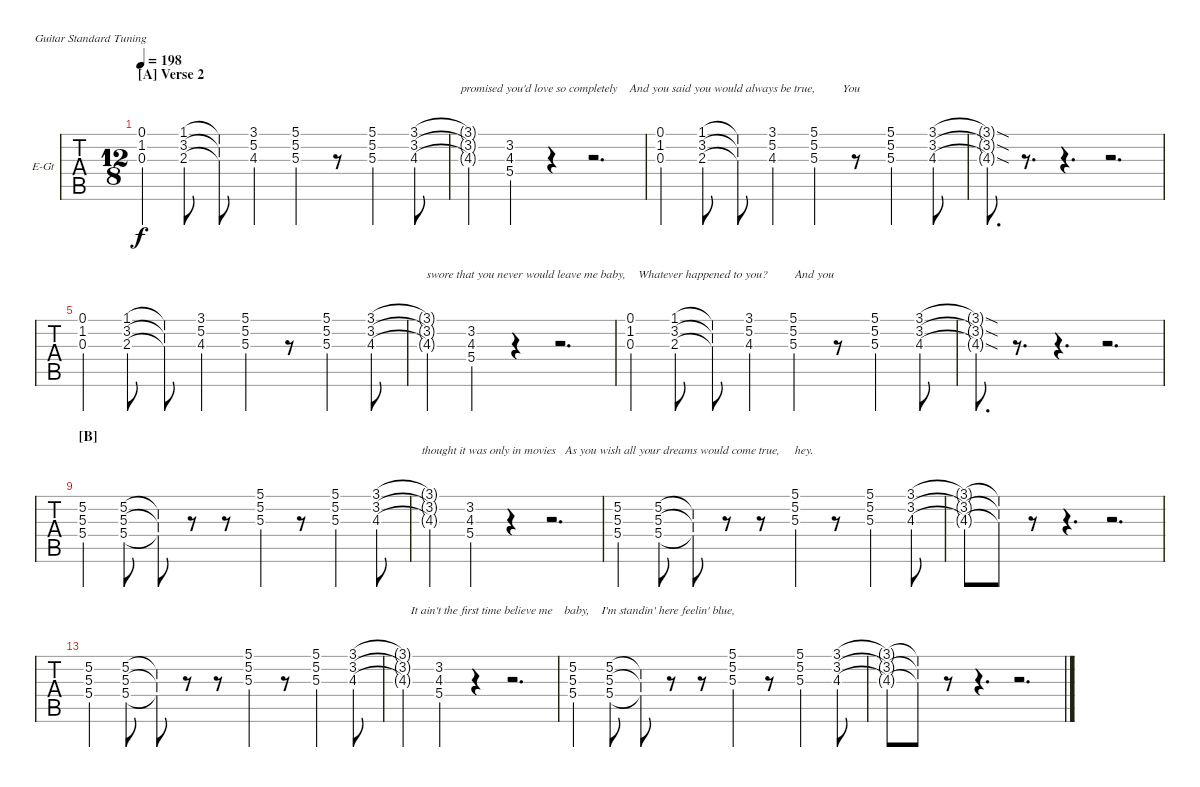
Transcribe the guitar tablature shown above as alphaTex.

\bracketExtendMode nobrackets
\firstSystemTrackNameOrientation horizontal
\otherSystemsTrackNameOrientation horizontal
\defaultBarNumberDisplay FirstOfSystem
\track ("Lead" "E-Gt") {instrument overdrivenguitar}
\staff {tabs}
\tuning (E4 B3 G3 D3 A2 E2)
\ts (12 8)
\section ("A" "Verse 2")
\tempo 198
\clef g2
\ks c
(0.1 1.2 0.3).4{lyrics (0 "") lyrics (1 "") lyrics (2 "") lyrics (3 "") lyrics (4 "") dy f} (1.1 3.2 2.3).8{lyrics (0 "") lyrics (1 "") lyrics (2 "") lyrics (3 "") lyrics (4 "")} (1.1{t} 3.2{t} 2.3{t}).8{lyrics (0 "") lyrics (1 "") lyrics (2 "") lyrics (3 "") lyrics (4 "")} (3.1 5.2 4.3).4{lyrics (0 "") lyrics (1 "") lyrics (2 "") lyrics (3 "") lyrics (4 "")} (5.1 5.2 5.3).4{lyrics (0 "") lyrics (1 "") lyrics (2 "") lyrics (3 "") lyrics (4 "")} r.8 (5.1 5.2 5.3).4{lyrics (0 "") lyrics (1 "") lyrics (2 "") lyrics (3 "") lyrics (4 "")} (3.1 3.2 4.3).8{lyrics (0 "") lyrics (1 "") lyrics (2 "") lyrics (3 "") lyrics (4 "")} |
(3.1{t} 3.2{t} 4.3{t}).4{lyrics (0 "") lyrics (1 "") lyrics (2 "") lyrics (3 "") lyrics (4 "")} (3.2 4.3 5.4).4{lyrics (0 "") lyrics (1 "") lyrics (2 "") lyrics (3 "") lyrics (4 "")} r.4 r.2{d} |
(0.1 1.2 0.3).4{lyrics (0 "promised you'd love so completely    And you said you would always be true,         You   ") lyrics (1 "") lyrics (2 "") lyrics (3 "") lyrics (4 "")} (1.1 3.2 2.3).8{lyrics (0 "") lyrics (1 "") lyrics (2 "") lyrics (3 "") lyrics (4 "")} (1.1{t} 3.2{t} 2.3{t}).8{lyrics (0 "") lyrics (1 "") lyrics (2 "") lyrics (3 "") lyrics (4 "")} (3.1 5.2 4.3).4{lyrics (0 "") lyrics (1 "") lyrics (2 "") lyrics (3 "") lyrics (4 "")} (5.1 5.2 5.3).4{lyrics (0 "") lyrics (1 "") lyrics (2 "") lyrics (3 "") lyrics (4 "")} r.8 (5.1 5.2 5.3).4{lyrics (0 "") lyrics (1 "") lyrics (2 "") lyrics (3 "") lyrics (4 "")} (3.1 3.2 4.3).8{lyrics (0 "") lyrics (1 "") lyrics (2 "") lyrics (3 "") lyrics (4 "")} |
(3.1{sod t} 3.2{sod t} 4.3{sod t}).8{d lyrics (0 "") lyrics (1 "") lyrics (2 "") lyrics (3 "") lyrics (4 "")} r.8{d} r.4{d} r.2{d} |
(0.1 1.2 0.3).4{lyrics (0 "") lyrics (1 "") lyrics (2 "") lyrics (3 "") lyrics (4 "")} (1.1 3.2 2.3).8{lyrics (0 "") lyrics (1 "") lyrics (2 "") lyrics (3 "") lyrics (4 "")} (1.1{t} 3.2{t} 2.3{t}).8{lyrics (0 "") lyrics (1 "") lyrics (2 "") lyrics (3 "") lyrics (4 "")} (3.1 5.2 4.3).4{lyrics (0 "") lyrics (1 "") lyrics (2 "") lyrics (3 "") lyrics (4 "")} (5.1 5.2 5.3).4{lyrics (0 "") lyrics (1 "") lyrics (2 "") lyrics (3 "") lyrics (4 "")} r.8 (5.1 5.2 5.3).4{lyrics (0 "") lyrics (1 "") lyrics (2 "") lyrics (3 "") lyrics (4 "")} (3.1 3.2 4.3).8{lyrics (0 "") lyrics (1 "") lyrics (2 "") lyrics (3 "") lyrics (4 "")} |
(3.1{t} 3.2{t} 4.3{t}).4{lyrics (0 "") lyrics (1 "") lyrics (2 "") lyrics (3 "") lyrics (4 "")} (3.2 4.3 5.4).4{lyrics (0 "") lyrics (1 "") lyrics (2 "") lyrics (3 "") lyrics (4 "")} r.4 r.2{d} |
(0.1 1.2 0.3).4{lyrics (0 "swore that you never would leave me baby,    Whatever happened to you?         And you    ") lyrics (1 "") lyrics (2 "") lyrics (3 "") lyrics (4 "")} (1.1 3.2 2.3).8{lyrics (0 "") lyrics (1 "") lyrics (2 "") lyrics (3 "") lyrics (4 "")} (1.1{t} 3.2{t} 2.3{t}).8{lyrics (0 "") lyrics (1 "") lyrics (2 "") lyrics (3 "") lyrics (4 "")} (3.1 5.2 4.3).4{lyrics (0 "") lyrics (1 "") lyrics (2 "") lyrics (3 "") lyrics (4 "")} (5.1 5.2 5.3).4{lyrics (0 "") lyrics (1 "") lyrics (2 "") lyrics (3 "") lyrics (4 "")} r.8 (5.1 5.2 5.3).4{lyrics (0 "") lyrics (1 "") lyrics (2 "") lyrics (3 "") lyrics (4 "")} (3.1 3.2 4.3).8{lyrics (0 "") lyrics (1 "") lyrics (2 "") lyrics (3 "") lyrics (4 "")} |
(3.1{sod t} 3.2{sod t} 4.3{sod t}).8{d lyrics (0 "") lyrics (1 "") lyrics (2 "") lyrics (3 "") lyrics (4 "")} r.8{d} r.4{d} r.2{d} |
\section ("B" "")
(5.2 5.3 5.4).4{lyrics (0 "") lyrics (1 "") lyrics (2 "") lyrics (3 "") lyrics (4 "")} (5.2 5.3 5.4).8{lyrics (0 "") lyrics (1 "") lyrics (2 "") lyrics (3 "") lyrics (4 "")} (5.2{t} 5.3{t} 5.4{t}).8{lyrics (0 "") lyrics (1 "") lyrics (2 "") lyrics (3 "") lyrics (4 "")} r.8 r.8 (5.1 5.2 5.3).4{lyrics (0 "") lyrics (1 "") lyrics (2 "") lyrics (3 "") lyrics (4 "")} r.8 (5.1 5.2 5.3).4{lyrics (0 "") lyrics (1 "") lyrics (2 "") lyrics (3 "") lyrics (4 "")} (3.1 3.2 4.3).8{lyrics (0 "") lyrics (1 "") lyrics (2 "") lyrics (3 "") lyrics (4 "")} |
(3.1{t} 3.2{t} 4.3{t}).4{lyrics (0 "") lyrics (1 "") lyrics (2 "") lyrics (3 "") lyrics (4 "")} (3.2 4.3 5.4).4{lyrics (0 "") lyrics (1 "") lyrics (2 "") lyrics (3 "") lyrics (4 "")} r.4 r.2{d} |
(5.2 5.3 5.4).4{lyrics (0 "thought it was only in movies   As you wish all your dreams would come true,     hey.        ") lyrics (1 "") lyrics (2 "") lyrics (3 "") lyrics (4 "")} (5.2 5.3 5.4).8{lyrics (0 "") lyrics (1 "") lyrics (2 "") lyrics (3 "") lyrics (4 "")} (5.2{t} 5.3{t} 5.4{t}).8{lyrics (0 "") lyrics (1 "") lyrics (2 "") lyrics (3 "") lyrics (4 "")} r.8 r.8 (5.1 5.2 5.3).4{lyrics (0 "") lyrics (1 "") lyrics (2 "") lyrics (3 "") lyrics (4 "")} r.8 (5.1 5.2 5.3).4{lyrics (0 "") lyrics (1 "") lyrics (2 "") lyrics (3 "") lyrics (4 "")} (3.1 3.2 4.3).8{lyrics (0 "") lyrics (1 "") lyrics (2 "") lyrics (3 "") lyrics (4 "")} |
(3.1{t} 3.2{t} 4.3{t}).8{lyrics (0 "") lyrics (1 "") lyrics (2 "") lyrics (3 "") lyrics (4 "")} (3.1{t} 3.2{t} 4.3{t}).8{lyrics (0 "") lyrics (1 "") lyrics (2 "") lyrics (3 "") lyrics (4 "")} r.8 r.4{d} r.2{d} |
(5.2 5.3 5.4).4{lyrics (0 "") lyrics (1 "") lyrics (2 "") lyrics (3 "") lyrics (4 "")} (5.2 5.3 5.4).8{lyrics (0 "") lyrics (1 "") lyrics (2 "") lyrics (3 "") lyrics (4 "")} (5.2{t} 5.3{t} 5.4{t}).8{lyrics (0 "") lyrics (1 "") lyrics (2 "") lyrics (3 "") lyrics (4 "")} r.8 r.8 (5.1 5.2 5.3).4{lyrics (0 "") lyrics (1 "") lyrics (2 "") lyrics (3 "") lyrics (4 "")} r.8 (5.1 5.2 5.3).4{lyrics (0 "") lyrics (1 "") lyrics (2 "") lyrics (3 "") lyrics (4 "")} (3.1 3.2 4.3).8{lyrics (0 "") lyrics (1 "") lyrics (2 "") lyrics (3 "") lyrics (4 "")} |
(3.1{t} 3.2{t} 4.3{t}).4{lyrics (0 "") lyrics (1 "") lyrics (2 "") lyrics (3 "") lyrics (4 "")} (3.2 4.3 5.4).4{lyrics (0 "") lyrics (1 "") lyrics (2 "") lyrics (3 "") lyrics (4 "")} r.4 r.2{d} |
(5.2 5.3 5.4).4{lyrics (0 "It ain't the first time believe me    baby,    I'm standin' here feelin' blue,               ") lyrics (1 "") lyrics (2 "") lyrics (3 "") lyrics (4 "")} (5.2 5.3 5.4).8{lyrics (0 "") lyrics (1 "") lyrics (2 "") lyrics (3 "") lyrics (4 "")} (5.2{t} 5.3{t} 5.4{t}).8{lyrics (0 "") lyrics (1 "") lyrics (2 "") lyrics (3 "") lyrics (4 "")} r.8 r.8 (5.1 5.2 5.3).4{lyrics (0 "") lyrics (1 "") lyrics (2 "") lyrics (3 "") lyrics (4 "")} r.8 (5.1 5.2 5.3).4{lyrics (0 "") lyrics (1 "") lyrics (2 "") lyrics (3 "") lyrics (4 "")} (3.1 3.2 4.3).8{lyrics (0 "") lyrics (1 "") lyrics (2 "") lyrics (3 "") lyrics (4 "")} |
(3.1{t} 3.2{t} 4.3{t}).8{lyrics (0 "") lyrics (1 "") lyrics (2 "") lyrics (3 "") lyrics (4 "")} (3.1{t} 3.2{t} 4.3{t}).8{lyrics (0 "") lyrics (1 "") lyrics (2 "") lyrics (3 "") lyrics (4 "")} r.8 r.4{d} r.2{d}
